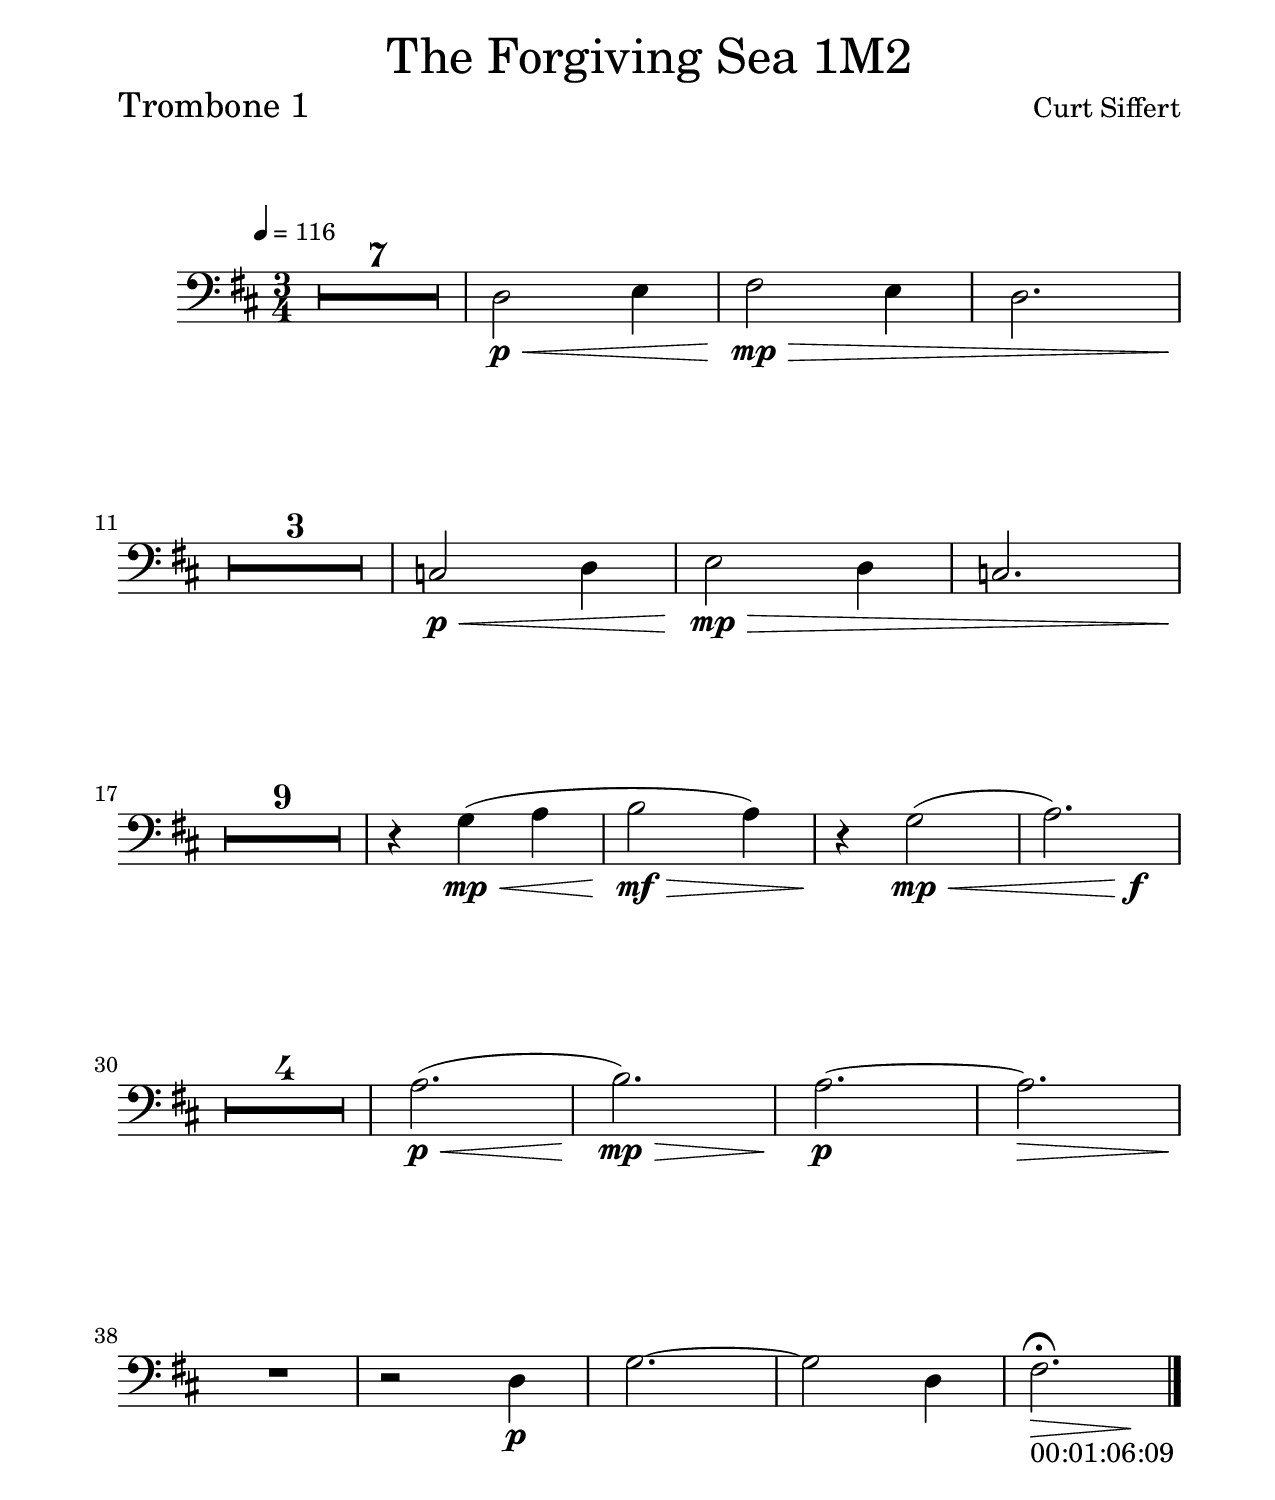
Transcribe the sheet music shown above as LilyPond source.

\version "2.16.0"
\include "english.ly"
\include "../lib/parts.ily"

\header {
  	instrument = "Trombone 1"
}

\version "2.24.0"
\include "english.ly"

tromboneOneNotes = \relative c {

	\time 3/4
	\key d \major
	\clef bass
	\set tieWaitForNote = ##t

	R2.*7
	
	d2\p\< e4 |
	fs2\mp\> e4 |
	d2. |

	\tag #'part { \break }

	R2.*3\!
	
	c2\p\< d4 |
	e2\mp\> d4 |
	c2. |

	\tag #'part { \break }
	
	R2.*9\!
	
	r4 g'\mp\<( a |
	b2\mf\> a4) |
	
	r4\! g2\mp\<( |
	<< {a2.)} {s2 s4\f} >> |

	\tag #'part { \break }
	
	R2.*4
	
	a2.\p\<( | 
	b2.\mp\>) |
	a2.\p~
	a2.\>

	\tag #'part { \break }
	
	R2.\!
	
	r2 d,4\p |
	g2.~ |
	g2 d4 |
	<< {fs2.\fermata } {s4\> s4 s4\!} >>
	
	\bar "|."
	\tag #'part {
		\override Score.RehearsalMark.direction = #DOWN
		\override Score.RehearsalMark.self-alignment-X = #RIGHT  
		\override Score.RehearsalMark.font-size = #0
		\mark "00:01:06:09"			
	}	
		
}


{ 
	\everyPartScore
	\keepWithTag #'part \tromboneOneNotes	
}	
